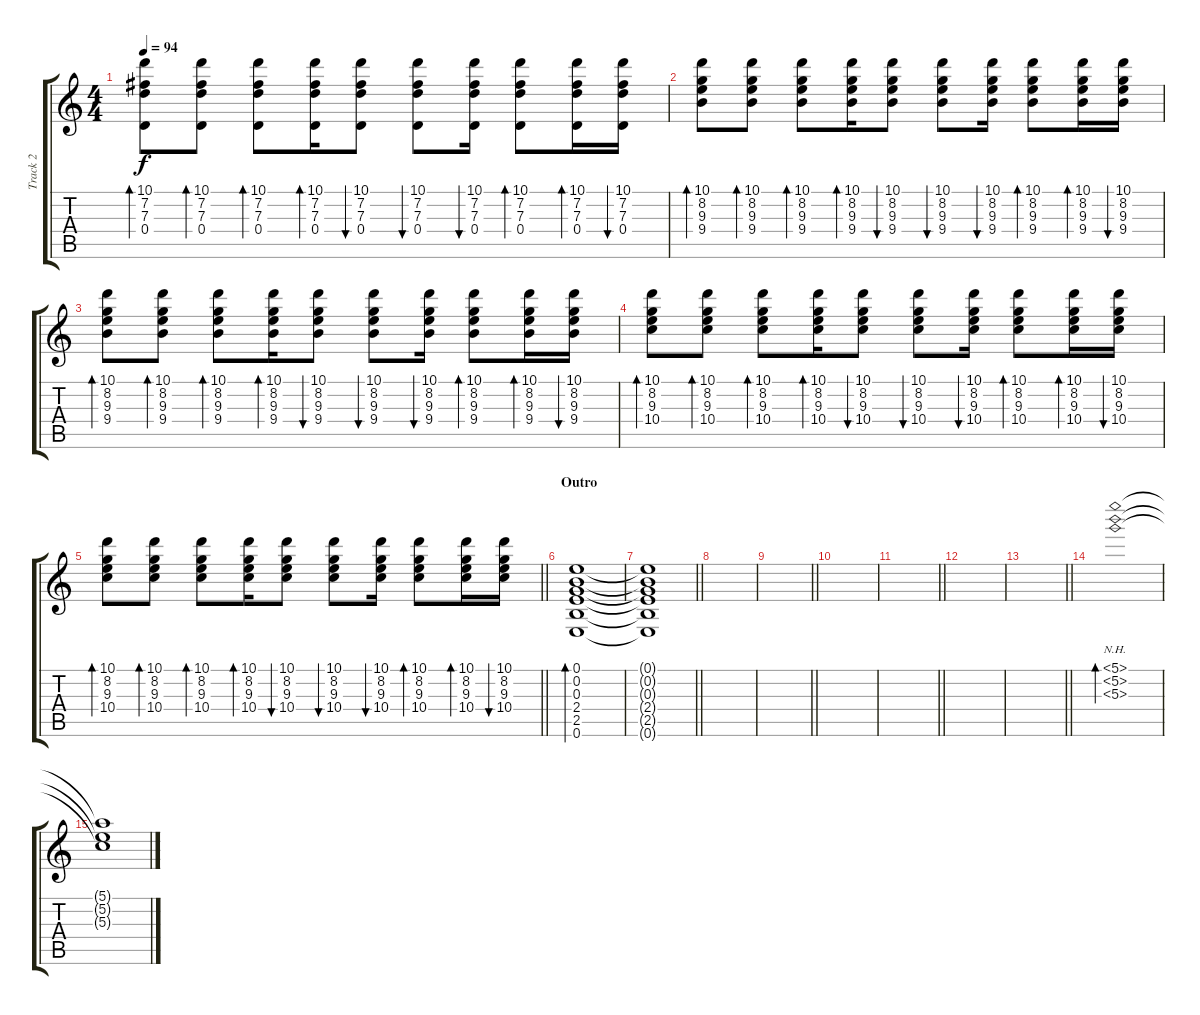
\track ("Track 2" "Track 2") {instrument acousticguitarsteel}
\staff {score tabs}
\tuning (E4 B3 G3 D3 A2 E2) {hide}
\ts (4 4)
\tempo 94
\clef g2
\ks c
(10.1 7.2 7.3 0.4).8{bd 60 dy f} (10.1 7.2 7.3 0.4).8{bd 60} (10.1 7.2 7.3 0.4).8{bd 60} (10.1 7.2 7.3 0.4).16{bd 60} (10.1 7.2 7.3 0.4).8{bu 60} (10.1 7.2 7.3 0.4).8{bu 60} (10.1 7.2 7.3 0.4).16{bu 60} (10.1 7.2 7.3 0.4).8{bd 60} (10.1 7.2 7.3 0.4).16{bd 60} (10.1 7.2 7.3 0.4).16{bu 60} |
(10.1 8.2 9.3 9.4).8{bd 60} (10.1 8.2 9.3 9.4).8{bd 60} (10.1 8.2 9.3 9.4).8{bd 60} (10.1 8.2 9.3 9.4).16{bd 60} (10.1 8.2 9.3 9.4).8{bu 60} (10.1 8.2 9.3 9.4).8{bu 60} (10.1 8.2 9.3 9.4).16{bu 60} (10.1 8.2 9.3 9.4).8{bd 60} (10.1 8.2 9.3 9.4).16{bd 60} (10.1 8.2 9.3 9.4).16{bu 60} |
(10.1 8.2 9.3 9.4).8{bd 60} (10.1 8.2 9.3 9.4).8{bd 60} (10.1 8.2 9.3 9.4).8{bd 60} (10.1 8.2 9.3 9.4).16{bd 60} (10.1 8.2 9.3 9.4).8{bu 60} (10.1 8.2 9.3 9.4).8{bu 60} (10.1 8.2 9.3 9.4).16{bu 60} (10.1 8.2 9.3 9.4).8{bd 60} (10.1 8.2 9.3 9.4).16{bd 60} (10.1 8.2 9.3 9.4).16{bu 60} |
(10.1 8.2 9.3 10.4).8{bd 60} (10.1 8.2 9.3 10.4).8{bd 60} (10.1 8.2 9.3 10.4).8{bd 60} (10.1 8.2 9.3 10.4).16{bd 60} (10.1 8.2 9.3 10.4).8{bu 60} (10.1 8.2 9.3 10.4).8{bu 60} (10.1 8.2 9.3 10.4).16{bu 60} (10.1 8.2 9.3 10.4).8{bd 60} (10.1 8.2 9.3 10.4).16{bd 60} (10.1 8.2 9.3 10.4).16{bu 60} |
\barLineRight lightlight
(10.1 8.2 9.3 10.4).8{bd 60} (10.1 8.2 9.3 10.4).8{bd 60} (10.1 8.2 9.3 10.4).8{bd 60} (10.1 8.2 9.3 10.4).16{bd 60} (10.1 8.2 9.3 10.4).8{bu 60} (10.1 8.2 9.3 10.4).8{bu 60} (10.1 8.2 9.3 10.4).16{bu 60} (10.1 8.2 9.3 10.4).8{bd 60} (10.1 8.2 9.3 10.4).16{bd 60} (10.1 8.2 9.3 10.4).16{bu 60} |
\section ("" "Outro")
(0.1 0.2 0.3 2.4 2.5 0.6).1{bd 60} |
\barLineRight lightlight
(0.1{t} 0.2{t} 0.3{t} 2.4{t} 2.5{t} 0.6{t}).1 |
|
\barLineRight lightlight
|
|
\barLineRight lightlight
|
|
\barLineRight lightlight
|
(5.1{nh} 5.2{nh} 5.3{nh}).1{bd 60} |
(5.1{t} 5.2{t} 5.3{t}).1
